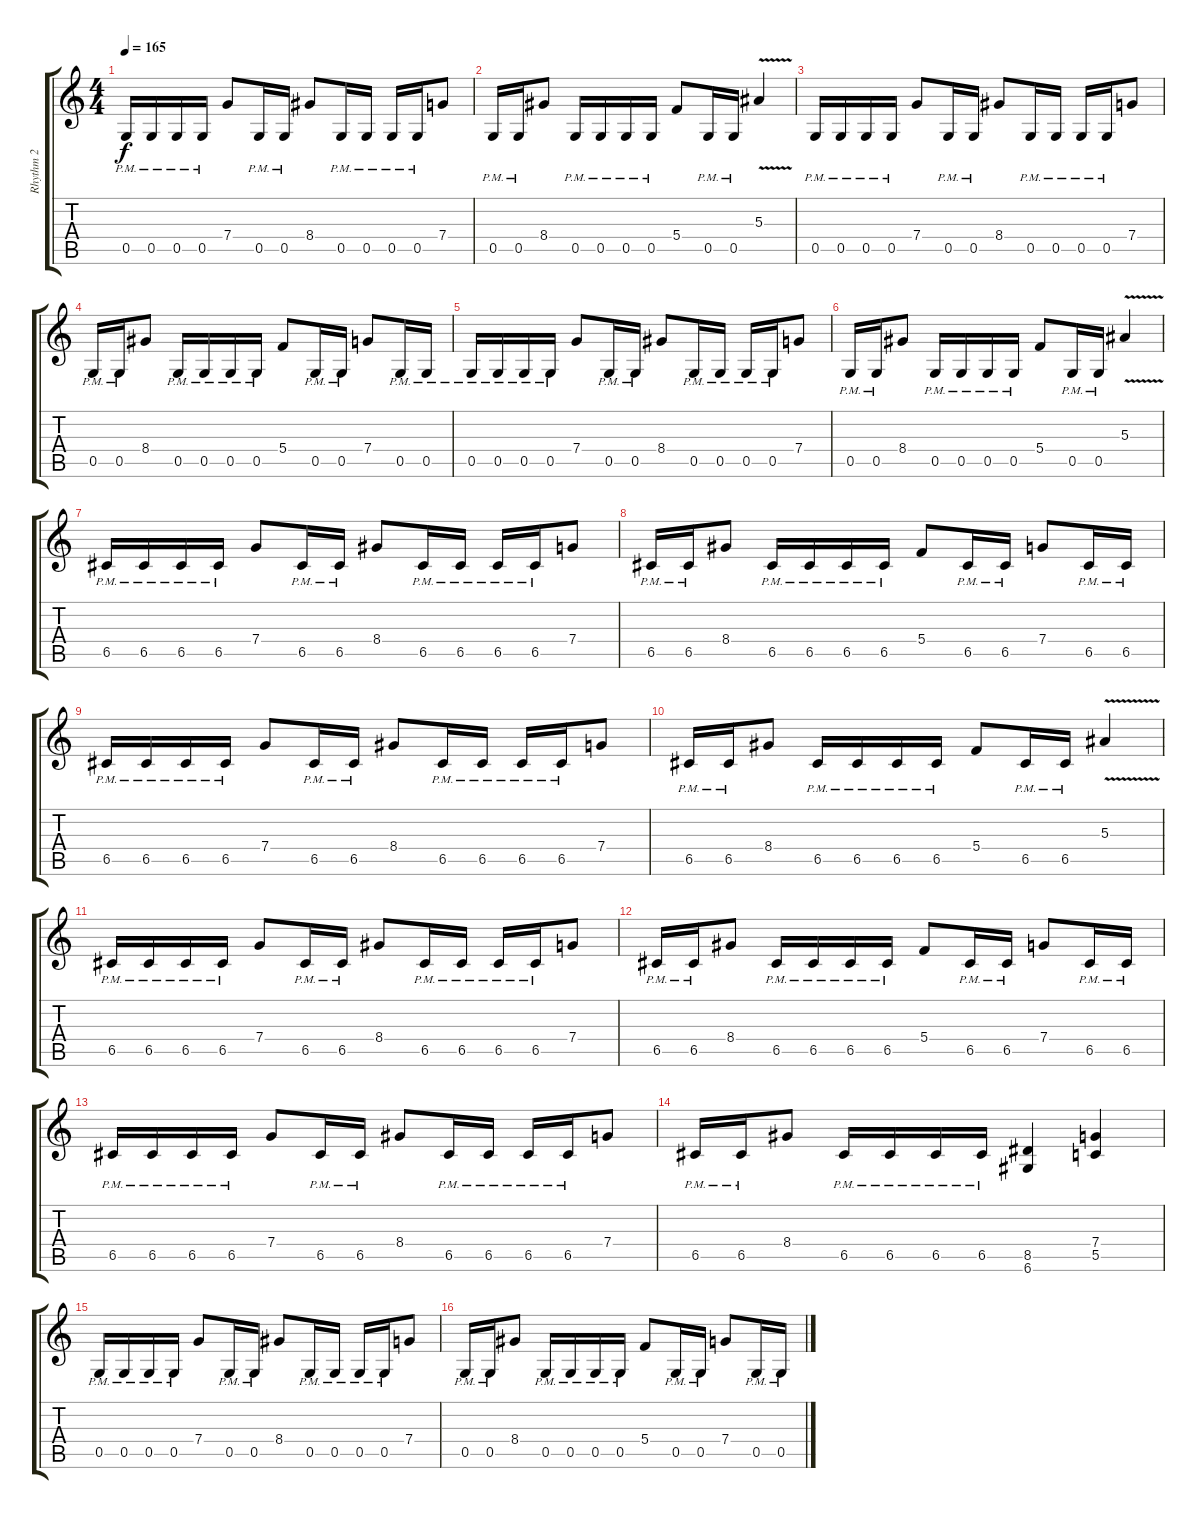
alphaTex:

\track ("Rhythm 2" "Rhythm 2") {instrument distortionguitar}
\staff {score tabs}
\tuning (D4 A3 F3 C3 G2 D2) {hide}
\ts (4 4)
\tempo 165
\clef g2
\ks c
0.5{pm}.16{dy f} 0.5{pm}.16 0.5{pm}.16 0.5{pm}.16 7.4.8 0.5{pm}.16 0.5{pm}.16 8.4.8 0.5{pm}.16 0.5{pm}.16 0.5{pm}.16 0.5{pm}.16 7.4.8 |
0.5{pm}.16 0.5{pm}.16 8.4.8 0.5{pm}.16 0.5{pm}.16 0.5{pm}.16 0.5{pm}.16 5.4.8 0.5{pm}.16 0.5{pm}.16 5.3{v}.4 |
0.5{pm}.16 0.5{pm}.16 0.5{pm}.16 0.5{pm}.16 7.4.8 0.5{pm}.16 0.5{pm}.16 8.4.8 0.5{pm}.16 0.5{pm}.16 0.5{pm}.16 0.5{pm}.16 7.4.8 |
0.5{pm}.16 0.5{pm}.16 8.4.8 0.5{pm}.16 0.5{pm}.16 0.5{pm}.16 0.5{pm}.16 5.4.8 0.5{pm}.16 0.5{pm}.16 7.4.8 0.5{pm}.16 0.5{pm}.16 |
0.5{pm}.16 0.5{pm}.16 0.5{pm}.16 0.5{pm}.16 7.4.8 0.5{pm}.16 0.5{pm}.16 8.4.8 0.5{pm}.16 0.5{pm}.16 0.5{pm}.16 0.5{pm}.16 7.4.8 |
0.5{pm}.16 0.5{pm}.16 8.4.8 0.5{pm}.16 0.5{pm}.16 0.5{pm}.16 0.5{pm}.16 5.4.8 0.5{pm}.16 0.5{pm}.16 5.3{v}.4 |
6.5{pm}.16 6.5{pm}.16 6.5{pm}.16 6.5{pm}.16 7.4.8 6.5{pm}.16 6.5{pm}.16 8.4.8 6.5{pm}.16 6.5{pm}.16 6.5{pm}.16 6.5{pm}.16 7.4.8 |
6.5{pm}.16 6.5{pm}.16 8.4.8 6.5{pm}.16 6.5{pm}.16 6.5{pm}.16 6.5{pm}.16 5.4.8 6.5{pm}.16 6.5{pm}.16 7.4.8 6.5{pm}.16 6.5{pm}.16 |
6.5{pm}.16 6.5{pm}.16 6.5{pm}.16 6.5{pm}.16 7.4.8 6.5{pm}.16 6.5{pm}.16 8.4.8 6.5{pm}.16 6.5{pm}.16 6.5{pm}.16 6.5{pm}.16 7.4.8 |
6.5{pm}.16 6.5{pm}.16 8.4.8 6.5{pm}.16 6.5{pm}.16 6.5{pm}.16 6.5{pm}.16 5.4.8 6.5{pm}.16 6.5{pm}.16 5.3{v}.4 |
6.5{pm}.16 6.5{pm}.16 6.5{pm}.16 6.5{pm}.16 7.4.8 6.5{pm}.16 6.5{pm}.16 8.4.8 6.5{pm}.16 6.5{pm}.16 6.5{pm}.16 6.5{pm}.16 7.4.8 |
6.5{pm}.16 6.5{pm}.16 8.4.8 6.5{pm}.16 6.5{pm}.16 6.5{pm}.16 6.5{pm}.16 5.4.8 6.5{pm}.16 6.5{pm}.16 7.4.8 6.5{pm}.16 6.5{pm}.16 |
6.5{pm}.16 6.5{pm}.16 6.5{pm}.16 6.5{pm}.16 7.4.8 6.5{pm}.16 6.5{pm}.16 8.4.8 6.5{pm}.16 6.5{pm}.16 6.5{pm}.16 6.5{pm}.16 7.4.8 |
6.5{pm}.16 6.5{pm}.16 8.4.8 6.5{pm}.16 6.5{pm}.16 6.5{pm}.16 6.5{pm}.16 (8.5 6.6).4 (7.4 5.5).4 |
0.5{pm}.16 0.5{pm}.16 0.5{pm}.16 0.5{pm}.16 7.4.8 0.5{pm}.16 0.5{pm}.16 8.4.8 0.5{pm}.16 0.5{pm}.16 0.5{pm}.16 0.5{pm}.16 7.4.8 |
0.5{pm}.16 0.5{pm}.16 8.4.8 0.5{pm}.16 0.5{pm}.16 0.5{pm}.16 0.5{pm}.16 5.4.8 0.5{pm}.16 0.5{pm}.16 7.4.8 0.5{pm}.16 0.5{pm}.16
